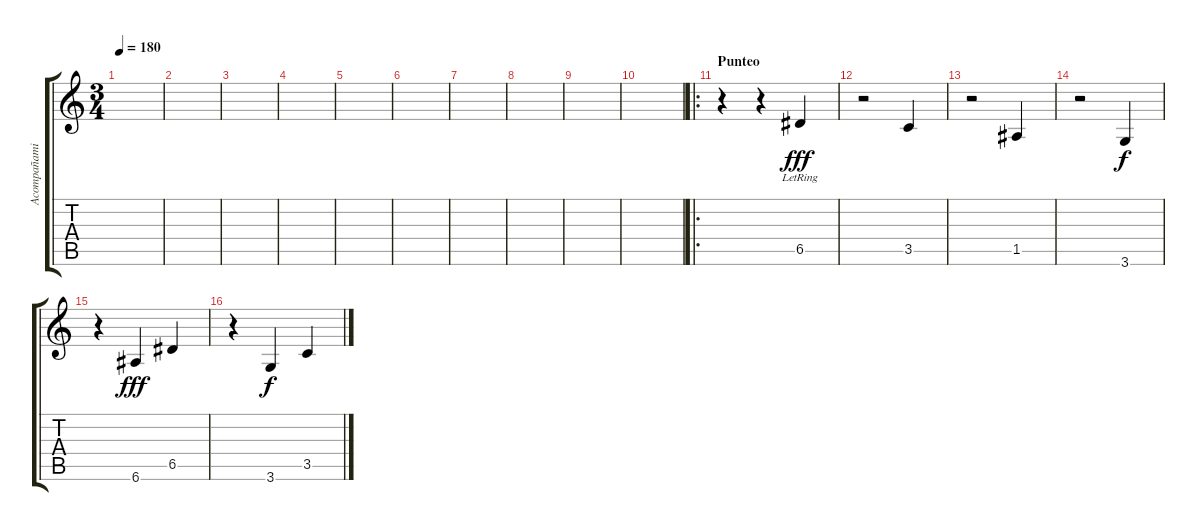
\track ("Acompañamiento" "Acompañami") {instrument acousticguitarsteel}
\staff {score tabs}
\tuning (E4 B3 G3 D3 A2 E2) {hide}
\ts (3 4)
\tempo 180
\clef g2
\ks c
|
|
|
|
|
|
|
|
|
|
\ro
\section ("" "Punteo")
r.4 r.4 6.5{lr}.4{dy fff} |
r.2 3.5.4 |
r.2 1.5.4 |
r.2 3.6.4{dy f} |
r.4 6.6.4{dy fff} 6.5.4 |
r.4 3.6.4{dy f} 3.5.4
